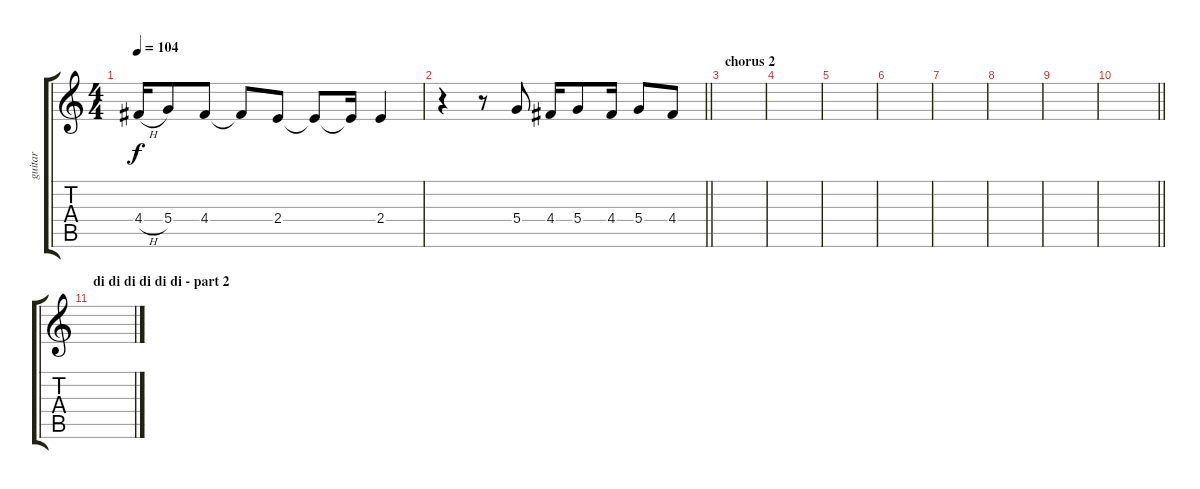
\track ("guitar" "guitar") {instrument electricguitarjazz}
\staff {score tabs}
\tuning (E4 B3 G3 D3 A2 E2) {hide}
\ts (4 4)
\tempo 104
\clef g2
\ks c
4.4{h}.16{dy f} 5.4.8 4.4.8 4.4{t}.8 2.4.8 2.4{t}.8 2.4{t}.16 2.4.4 |
\barLineRight lightlight
r.4 r.8 5.4.8 4.4.16 5.4.8 4.4.16 5.4.8 4.4.8 |
\section ("" "chorus 2")
|
|
|
|
|
|
|
\barLineRight lightlight
|
\section ("" "di di di di di di - part 2")
